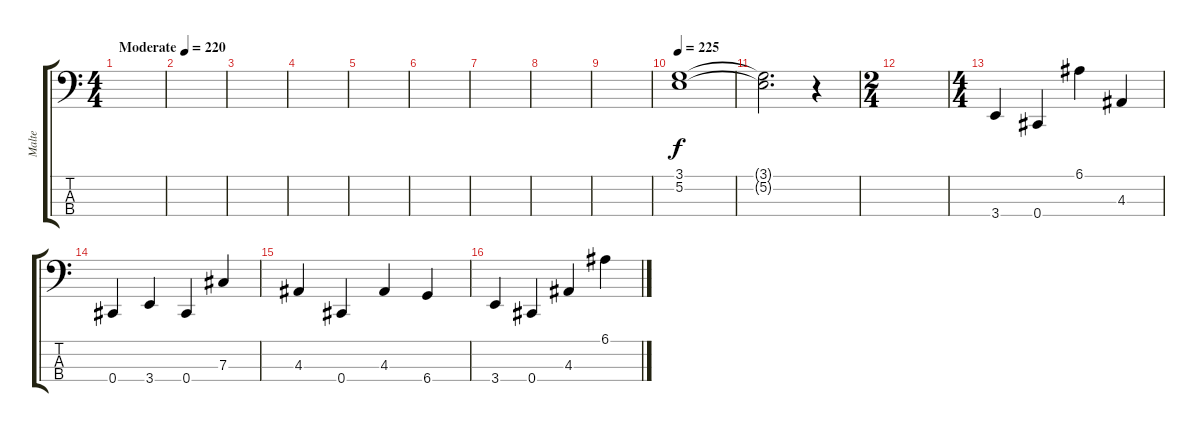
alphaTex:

\track ("Malte" "Malte") {instrument electricbasspick}
\staff {score tabs}
\tuning (E2 B1 Gb1 Db1) {hide}
\ts (4 4)
\tempo (220 "Moderate")
\tempo 112
\tempo (220 "Moderate")
\clef f4
\ks c
|
|
|
|
|
|
|
|
|
\tempo 225
(3.1 5.2).1 |
(3.1{t} 5.2{t}).2{d} r.4 |
\ts (2 4)
|
\ts (4 4)
3.4.4 0.4.4 6.1.4 4.3.4 |
0.4.4 3.4.4 0.4.4 7.3.4 |
4.3.4 0.4.4 4.3.4 6.4.4 |
3.4.4 0.4.4 4.3.4 6.1.4
